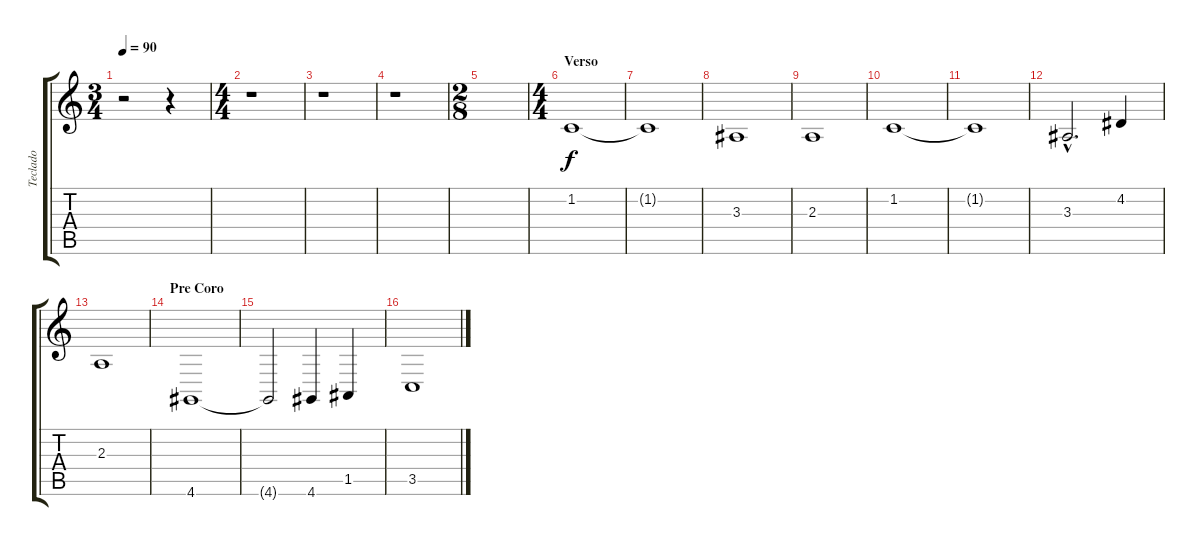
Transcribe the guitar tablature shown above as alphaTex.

\track ("Teclado" "Teclado") {instrument cello}
\staff {score tabs}
\tuning (E4 B3 G3 D3 A2 E2) {hide}
\ts (3 4)
\tempo 90
\clef g2
\ks c
r.2{dy f} r.4 |
\ts (4 4)
r.1 |
r.1 |
r.1 |
\ts (2 8)
|
\ts (4 4)
\section ("" "Verso ")
1.2.1 |
1.2{t}.1 |
3.3.1 |
2.3.1 |
1.2.1 |
1.2{t}.1 |
3.3{hac}.2{d} 4.2.4 |
2.3.1 |
\section ("" "Pre Coro")
4.6.1 |
4.6{t}.2 4.6.4 1.5.4 |
3.5.1
